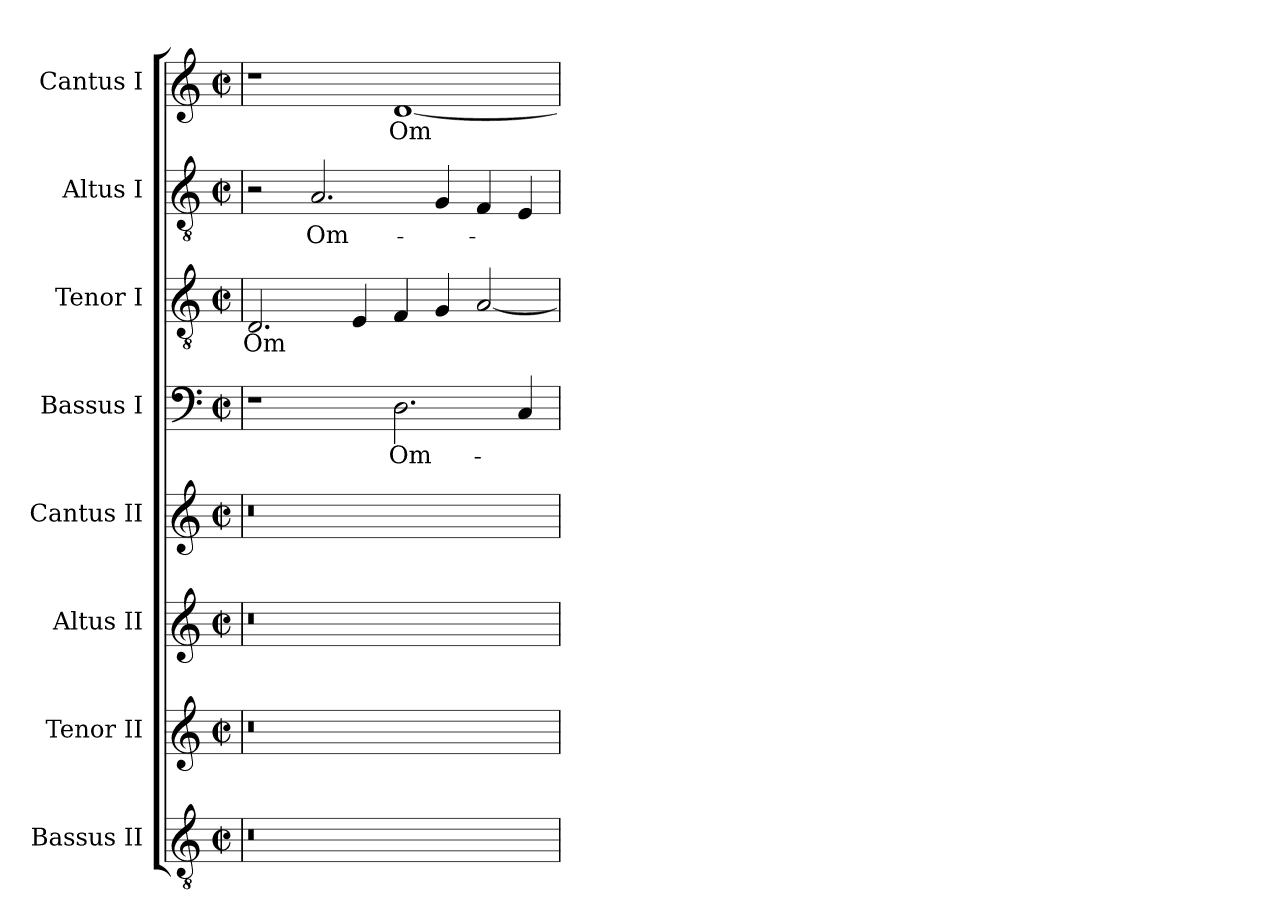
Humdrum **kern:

**kern	**kern	**kern	**kern	**kern	**text	**kern	**text	**kern	**text	**kern	**text
*part8	*part7	*part6	*part5	*part4	*part4	*part3	*part3	*part2	*part2	*part1	*part1
*staff8	*staff7	*staff6	*staff5	*staff4	*staff4	*staff3	*staff3	*staff2	*staff2	*staff1	*staff1
*I"Bassus II	*I"Tenor II	*I"Altus II	*I"Cantus II	*I"Bassus I	*	*I"Tenor I	*	*I"Altus I	*	*I"Cantus I	*
!!LO:PB:g=z
*stria5	*stria5	*stria5	*stria5	*stria5	*	*stria5	*	*stria5	*	*stria5	*
*clefGv2	*clefG2	*clefG2	*clefG2	*clefF4	*	*clefGv2	*	*clefGv2	*	*clefG2	*
*M2/2	*M2/2	*M2/2	*M2/2	*M2/2	*	*M2/2	*	*M2/2	*	*M2/2	*
*met(c|)	*met(c|)	*met(c|)	*met(c|)	*met(c|)	*	*met(c|)	*	*met(c|)	*	*met(c|)	*
=1	=1	=1	=1	=1	=1!	=1	=1!	=1	=1!	=1!	=1!
!	!	!	!	!	!	!	!LO:LY:b	!	!	!	!
0r	0r	0r	0r	1r	.	2.D/	Om	2r	.	1r	.
!	!	!	!	!	!	!	!	!	!LO:LY:b	!	!
.	.	.	.	.	.	.	.	2.A/	Om-	.	.
.	.	.	.	.	.	4E/	.	.	.	.	.
!	!	!	!	!	!LO:LY:b	!	!	!	!	!	!LO:LY:b
.	.	.	.	2.D\	Om-	4F/	.	.	.	[<1d	Om-
.	.	.	.	.	.	4G/	.	4G/	.	.	.
.	.	.	.	.	.	[<2A/	.	4F/	.	.	.
.	.	.	.	4C/	.	.	.	4E/	.	.	.
=	=	=	=	=	=	=	=	=	=	=	=
*-	*-	*-	*-	*-	*-	*-	*-	*-	*-	*-	*-
